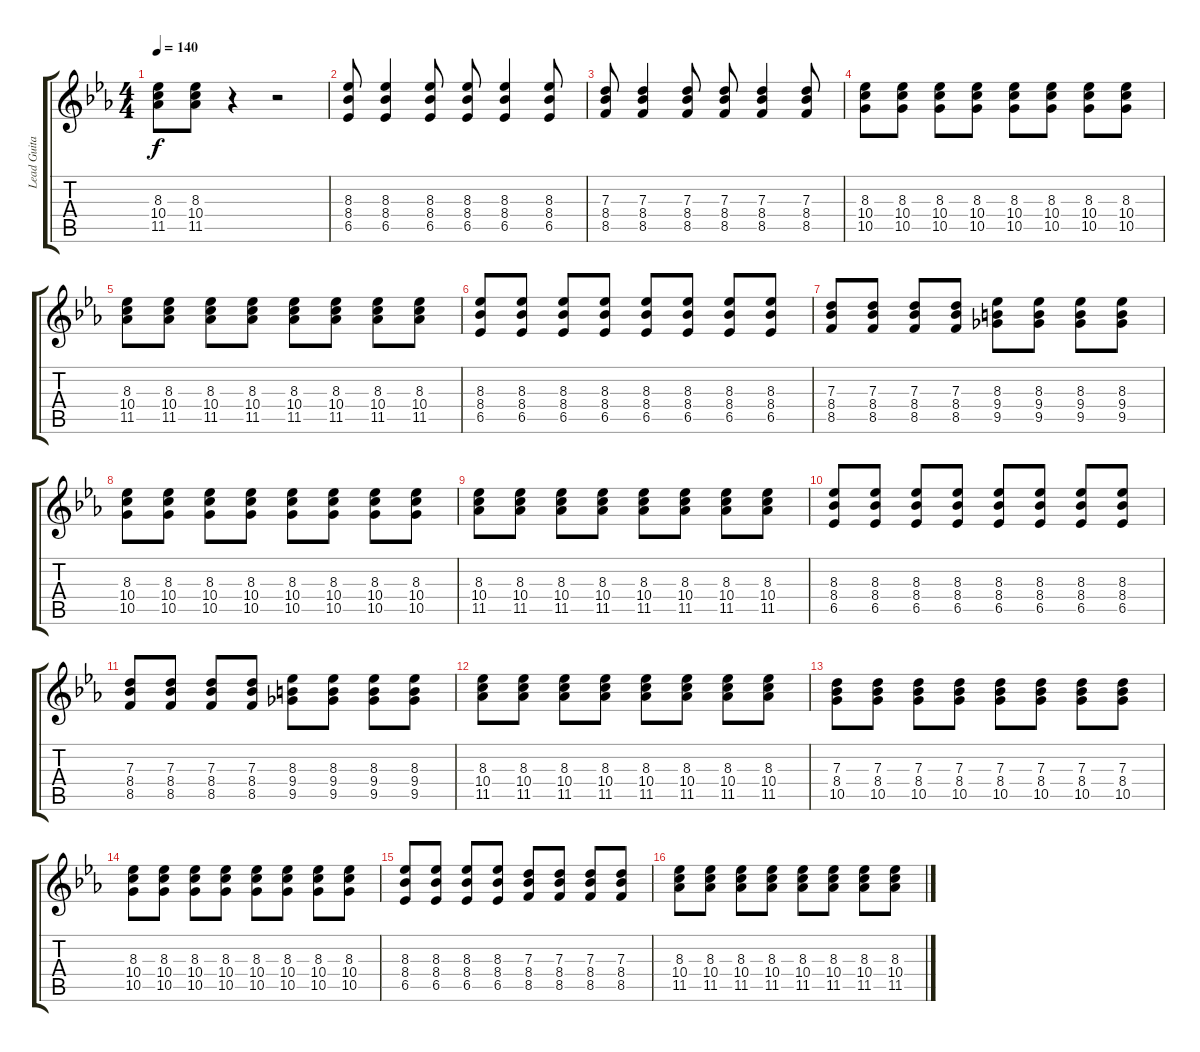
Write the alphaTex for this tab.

\track ("Lead Guitar" "Lead Guita") {instrument distortionguitar}
\staff {score tabs}
\tuning (E4 B3 G3 D3 A2 E2) {hide}
\ts (4 4)
\tempo 140
\clef g2
\ks eb
(8.3 10.4 11.5).8{dy f} (8.3 10.4 11.5).8 r.4 r.2 |
(8.3 8.4 6.5).8 (8.3 8.4 6.5).4 (8.3 8.4 6.5).8 (8.3 8.4 6.5).8 (8.3 8.4 6.5).4 (8.3 8.4 6.5).8 |
(7.3 8.4 8.5).8 (7.3 8.4 8.5).4 (7.3 8.4 8.5).8 (7.3 8.4 8.5).8 (7.3 8.4 8.5).4 (7.3 8.4 8.5).8 |
(8.3 10.4 10.5).8 (8.3 10.4 10.5).8 (8.3 10.4 10.5).8 (8.3 10.4 10.5).8 (8.3 10.4 10.5).8 (8.3 10.4 10.5).8 (8.3 10.4 10.5).8 (8.3 10.4 10.5).8 |
(8.3 10.4 11.5).8 (8.3 10.4 11.5).8 (8.3 10.4 11.5).8 (8.3 10.4 11.5).8 (8.3 10.4 11.5).8 (8.3 10.4 11.5).8 (8.3 10.4 11.5).8 (8.3 10.4 11.5).8 |
(8.3 8.4 6.5).8 (8.3 8.4 6.5).8 (8.3 8.4 6.5).8 (8.3 8.4 6.5).8 (8.3 8.4 6.5).8 (8.3 8.4 6.5).8 (8.3 8.4 6.5).8 (8.3 8.4 6.5).8 |
(7.3 8.4 8.5).8 (7.3 8.4 8.5).8 (7.3 8.4 8.5).8 (7.3 8.4 8.5).8 (8.3 9.4 9.5).8 (8.3 9.4 9.5).8 (8.3 9.4 9.5).8 (8.3 9.4 9.5).8 |
(8.3 10.4 10.5).8 (8.3 10.4 10.5).8 (8.3 10.4 10.5).8 (8.3 10.4 10.5).8 (8.3 10.4 10.5).8 (8.3 10.4 10.5).8 (8.3 10.4 10.5).8 (8.3 10.4 10.5).8 |
(8.3 10.4 11.5).8 (8.3 10.4 11.5).8 (8.3 10.4 11.5).8 (8.3 10.4 11.5).8 (8.3 10.4 11.5).8 (8.3 10.4 11.5).8 (8.3 10.4 11.5).8 (8.3 10.4 11.5).8 |
(8.3 8.4 6.5).8 (8.3 8.4 6.5).8 (8.3 8.4 6.5).8 (8.3 8.4 6.5).8 (8.3 8.4 6.5).8 (8.3 8.4 6.5).8 (8.3 8.4 6.5).8 (8.3 8.4 6.5).8 |
(7.3 8.4 8.5).8 (7.3 8.4 8.5).8 (7.3 8.4 8.5).8 (7.3 8.4 8.5).8 (8.3 9.4 9.5).8 (8.3 9.4 9.5).8 (8.3 9.4 9.5).8 (8.3 9.4 9.5).8 |
(8.3 10.4 11.5).8 (8.3 10.4 11.5).8 (8.3 10.4 11.5).8 (8.3 10.4 11.5).8 (8.3 10.4 11.5).8 (8.3 10.4 11.5).8 (8.3 10.4 11.5).8 (8.3 10.4 11.5).8 |
(7.3 8.4 10.5).8 (7.3 8.4 10.5).8 (7.3 8.4 10.5).8 (7.3 8.4 10.5).8 (7.3 8.4 10.5).8 (7.3 8.4 10.5).8 (7.3 8.4 10.5).8 (7.3 8.4 10.5).8 |
(8.3 10.4 10.5).8 (8.3 10.4 10.5).8 (8.3 10.4 10.5).8 (8.3 10.4 10.5).8 (8.3 10.4 10.5).8 (8.3 10.4 10.5).8 (8.3 10.4 10.5).8 (8.3 10.4 10.5).8 |
(8.3 8.4 6.5).8 (8.3 8.4 6.5).8 (8.3 8.4 6.5).8 (8.3 8.4 6.5).8 (7.3 8.4 8.5).8 (7.3 8.4 8.5).8 (7.3 8.4 8.5).8 (7.3 8.4 8.5).8 |
(8.3 10.4 11.5).8 (8.3 10.4 11.5).8 (8.3 10.4 11.5).8 (8.3 10.4 11.5).8 (8.3 10.4 11.5).8 (8.3 10.4 11.5).8 (8.3 10.4 11.5).8 (8.3 10.4 11.5).8
